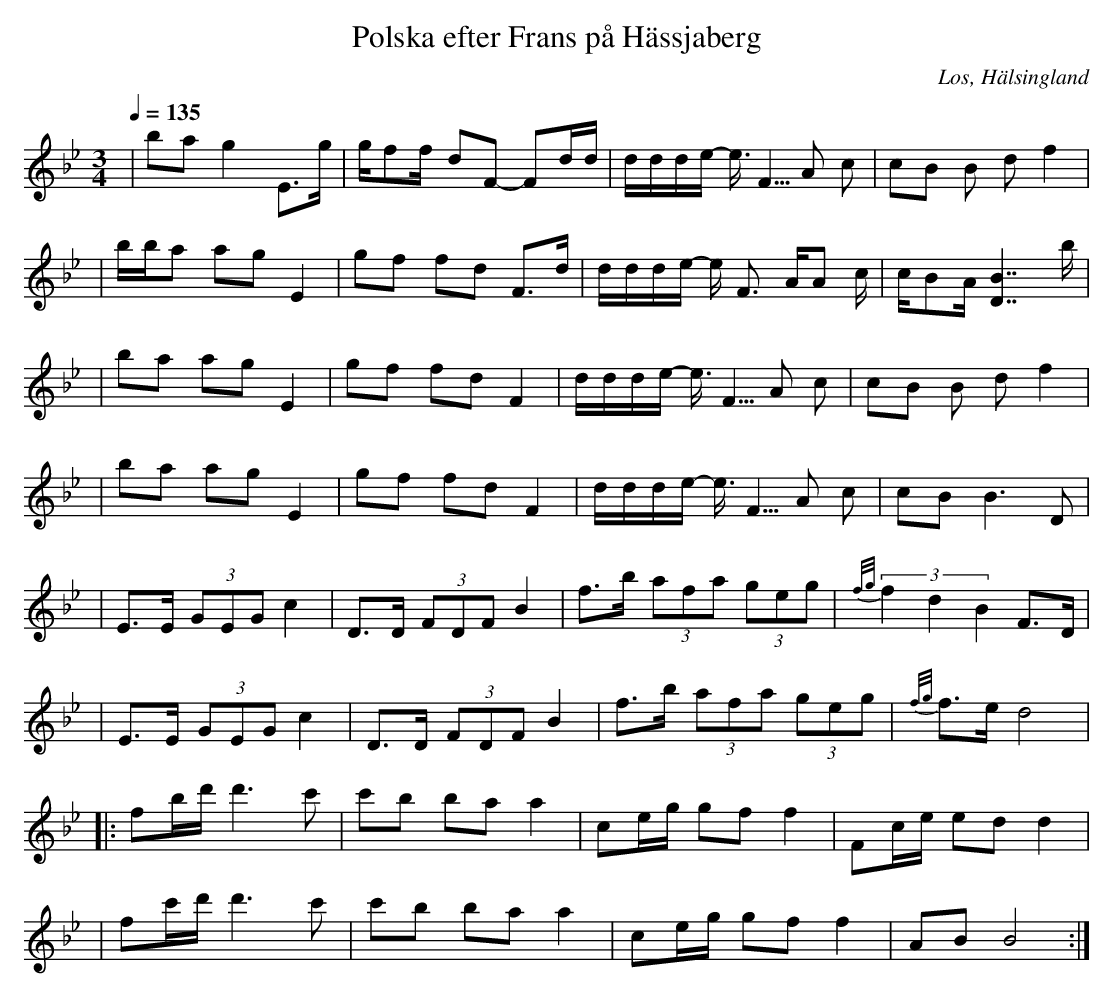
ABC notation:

X:1
T:Polska efter Frans på Hässjaberg
O:Los, Hälsingland
Q:1/4=135
M:3/4
K:Bb
|ba g2 E>g |g/ff/- d4/3F2/3- F2/2d/d/|d/d/d/e/- e3/4 F5/4 A4/3 c2/3 |c2/3B2/3 B4/3 d4/3 f2|
|b/b/a ag E2|gf fd F>d|d/d/d/e/- e/ F3/2 A/A c1/2 |c/BA/ [D B]7/2 b/|
|ba ag E2|gf fd F2|d/d/d/e/- e3/4 F5/4 A4/3 c2/3 |c2/3B2/3 B4/3 d4/3 f2|
|ba ag E2|gf fd F2|d/d/d/e/- e3/4 F5/4 A4/3 c2/3 |cB B3 D|
|E>E (3GEG c2|D>D (3FDF B2|f>b (3afa (3geg|{f/g/}(3f2d2B2 F>D|
|E>E (3GEG c2|D>D (3FDF B2|f>b (3afa (3geg|{f/g/}f>e d4|
|:fb/d'/ d'3 c'|c'b ba a2|ce/g/ gf f2| Fc/e/ ed d2|
|fc'/d'/ d'3 c'|c'b ba a2|ce/g/ gf f2| AB B4:|
